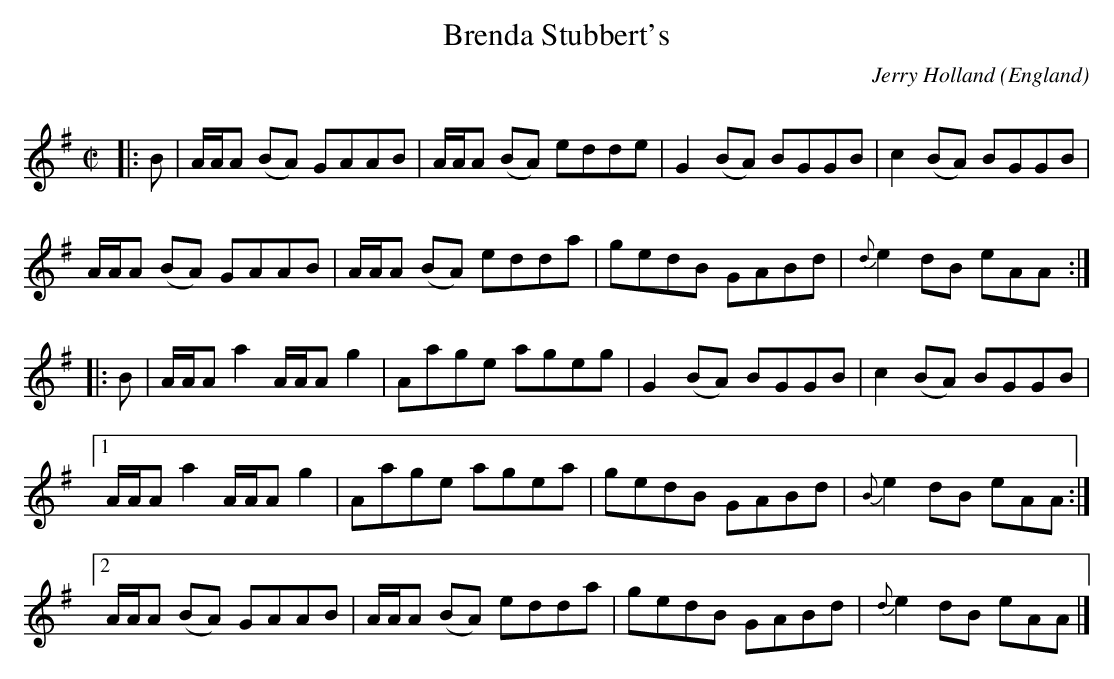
X:1
T:Brenda Stubbert's
C:Jerry Holland
Q:333
O:England
L:1/8
M:C|
K:ADor
|:B|A/A/A (BA) GAAB|A/A/A (BA) edde|G2 (BA) BGGB|c2 (BA) BGGB|
A/A/A (BA) GAAB|A/A/A (BA) edda|gedB GABd|{d}e2 dB eAA:|
|:B|A/A/A a2 A/A/A g2|Aage ageg|G2 (BA) BGGB|c2 (BA) BGGB|
[1A/A/A a2 A/A/A g2|Aage agea|gedB GABd|{B}e2 dB eAA:|
[2A/A/A (BA) GAAB|A/A/A (BA) edda| gedB GABd|{d}e2 dB eAA|]
